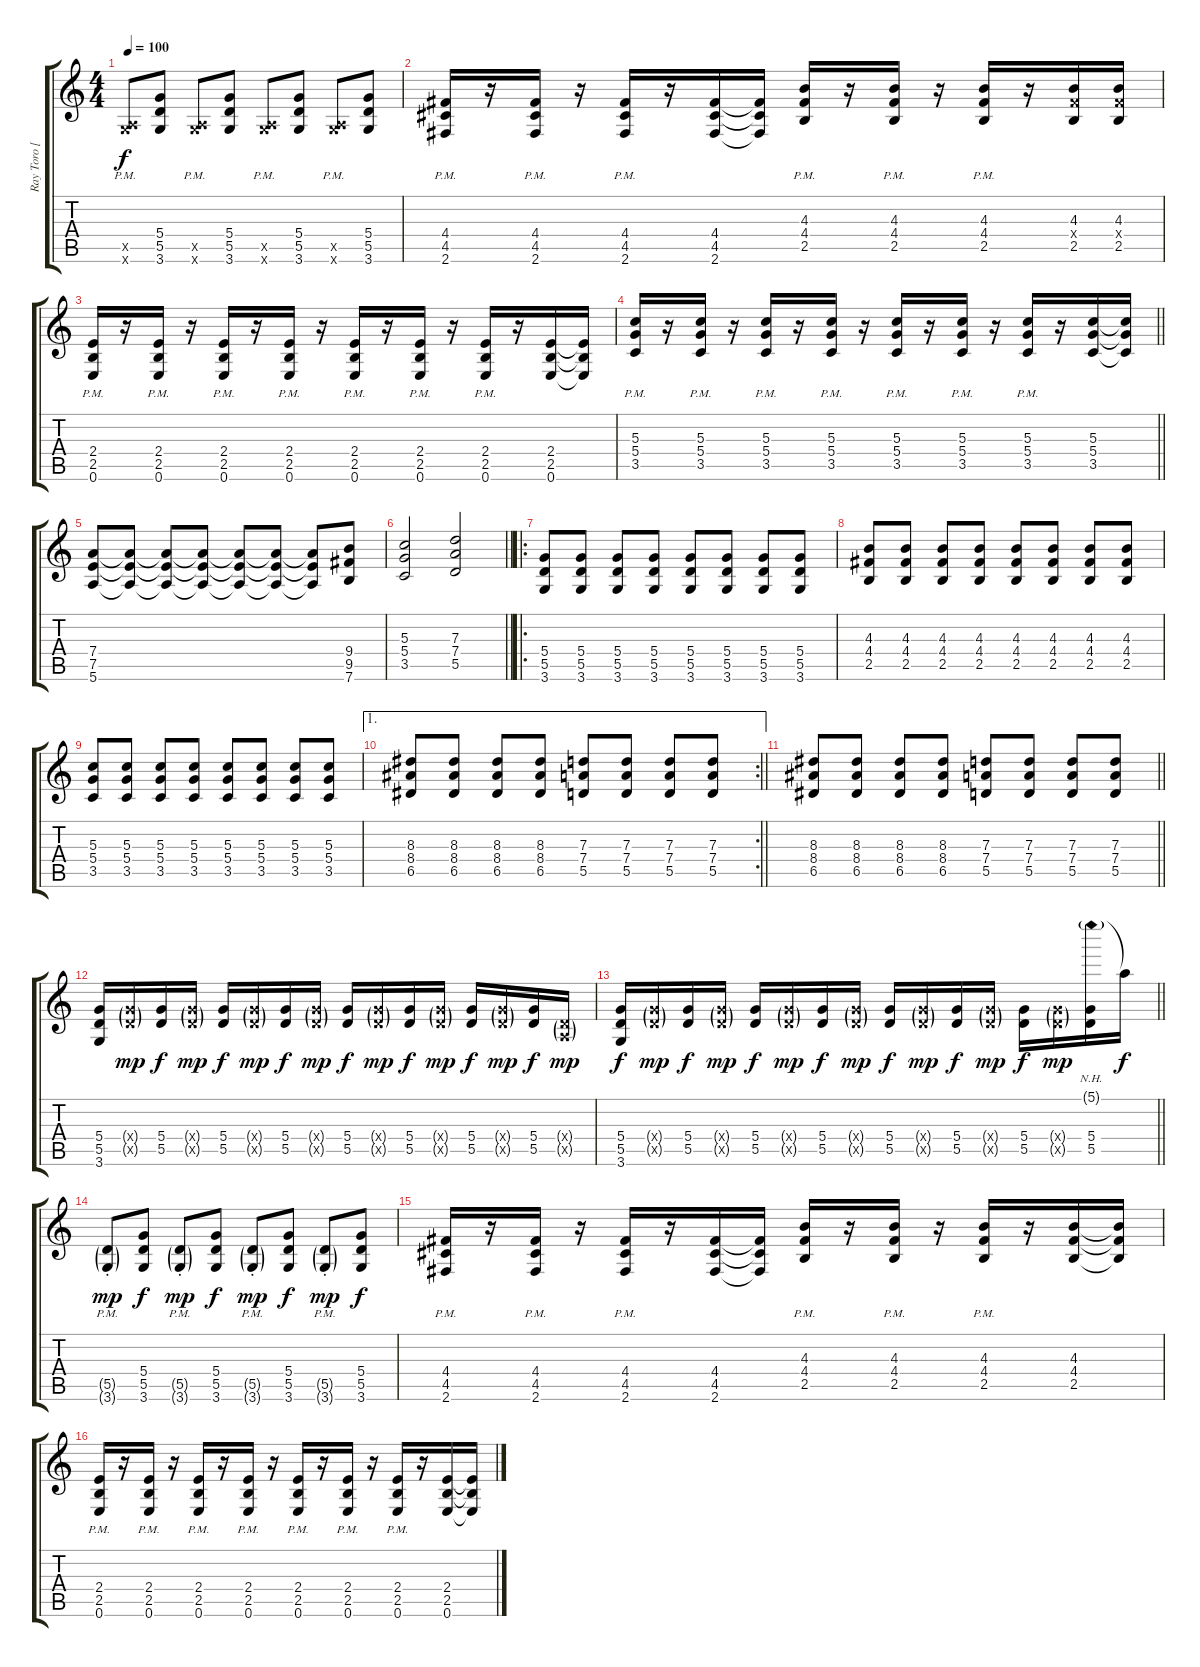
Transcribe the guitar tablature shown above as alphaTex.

\track ("Ray Toro [Lead Guitar]" "Ray Toro [") {instrument overdrivenguitar}
\staff {score tabs}
\tuning (E4 B3 G3 D3 A2 E2) {hide}
\ts (4 4)
\tempo 100
\clef g2
\ks c
(0.5{x} 3.6{pm x}).8{dy f} (5.4 5.5 3.6).8 (0.5{x} 3.6{pm x}).8 (5.4 5.5 3.6).8 (0.5{x} 3.6{pm x}).8 (5.4 5.5 3.6).8 (0.5{x} 3.6{pm x}).8 (5.4 5.5 3.6).8 |
(4.4{pm} 4.5{pm} 2.6{pm}).16 r.16 (4.4{pm} 4.5{pm} 2.6{pm}).16 r.16 (4.4{pm} 4.5{pm} 2.6{pm}).16 r.16 (4.4 4.5 2.6).16 (4.4{t} 4.5{t} 2.6{t}).16 (4.3{pm} 4.4{pm} 2.5{pm}).16 r.16 (4.3{pm} 4.4{pm} 2.5{pm}).16 r.16 (4.3{pm} 4.4{pm} 2.5{pm}).16 r.16 (4.3 4.4{x} 2.5).16 (4.3 4.4{x} 2.5).16 |
(2.4{pm} 2.5{pm} 0.6{pm}).16 r.16 (2.4{pm} 2.5{pm} 0.6{pm}).16 r.16 (2.4{pm} 2.5{pm} 0.6{pm}).16 r.16 (2.4{pm} 2.5{pm} 0.6{pm}).16 r.16 (2.4{pm} 2.5{pm} 0.6{pm}).16 r.16 (2.4{pm} 2.5{pm} 0.6{pm}).16 r.16 (2.4{pm} 2.5{pm} 0.6{pm}).16 r.16 (2.4 2.5 0.6).16 (2.4{t} 2.5{t} 0.6{t}).16 |
\barLineRight lightlight
(5.3 5.4{pm} 3.5{pm}).16 r.16 (5.3{pm} 5.4{pm} 3.5{pm}).16 r.16 (5.3{pm} 5.4{pm} 3.5{pm}).16 r.16 (5.3{pm} 5.4{pm} 3.5{pm}).16 r.16 (5.3{pm} 5.4{pm} 3.5{pm}).16 r.16 (5.3{pm} 5.4{pm} 3.5{pm}).16 r.16 (5.3{pm} 5.4{pm} 3.5{pm}).16 r.16 (5.3 5.4 3.5).16 (5.3{t} 5.4{t} 3.5{t}).16 |
(7.4 7.5 5.6).8 (7.4{t} 7.5{t} 5.6{t}).8 (7.4{t} 7.5{t} 5.6{t}).8 (7.4{t} 7.5{t} 5.6{t}).8 (7.4{t} 7.5{t} 5.6{t}).8 (7.4{t} 7.5{t} 5.6{t}).8 (7.4{t} 7.5{t} 5.6{t}).8 (9.4 9.5 7.6).8 |
\barLineRight lightlight
(5.3 5.4 3.5).2 (7.3 7.4 5.5).2 |
\ro
(5.4 5.5 3.6).8 (5.4 5.5 3.6).8 (5.4 5.5 3.6).8 (5.4 5.5 3.6).8 (5.4 5.5 3.6).8 (5.4 5.5 3.6).8 (5.4 5.5 3.6).8 (5.4 5.5 3.6).8 |
(4.3 4.4 2.5).8 (4.3 4.4 2.5).8 (4.3 4.4 2.5).8 (4.3 4.4 2.5).8 (4.3 4.4 2.5).8 (4.3 4.4 2.5).8 (4.3 4.4 2.5).8 (4.3 4.4 2.5).8 |
(5.3 5.4 3.5).8 (5.3 5.4 3.5).8 (5.3 5.4 3.5).8 (5.3 5.4 3.5).8 (5.3 5.4 3.5).8 (5.3 5.4 3.5).8 (5.3 5.4 3.5).8 (5.3 5.4 3.5).8 |
\ae 1
\rc 2
\barLineRight lightlight
(8.3 8.4 6.5).8 (8.3 8.4 6.5).8 (8.3 8.4 6.5).8 (8.3 8.4 6.5).8 (7.3 7.4 5.5).8 (7.3 7.4 5.5).8 (7.3 7.4 5.5).8 (7.3 7.4 5.5).8 |
\barLineRight lightlight
(8.3 8.4 6.5).8 (8.3 8.4 6.5).8 (8.3 8.4 6.5).8 (8.3 8.4 6.5).8 (7.3 7.4 5.5).8 (7.3 7.4 5.5).8 (7.3 7.4 5.5).8 (7.3 7.4 5.5).8 |
(5.4 5.5 3.6).16 (5.4{g x} 5.5{g x}).16{dy mp} (5.4 5.5).16{dy f} (5.4{g x} 5.5{g x}).16{dy mp} (5.4 5.5).16{dy f} (5.4{g x} 5.5{g x}).16{dy mp} (5.4 5.5).16{dy f} (5.4{g x} 5.5{g x}).16{dy mp} (5.4 5.5).16{dy f} (5.4{g x} 5.5{g x}).16{dy mp} (5.4 5.5).16{dy f} (5.4{g x} 5.5{g x}).16{dy mp} (5.4 5.5).16{dy f} (5.4{g x} 5.5{g x}).16{dy mp} (5.4 5.5).16{dy f} (0.4{g x} 0.5{g x}).16{dy mp} |
\barLineRight lightlight
(5.4 5.5 3.6).16{dy f} (5.4{g x} 5.5{g x}).16{dy mp} (5.4 5.5).16{dy f} (5.4{g x} 5.5{g x}).16{dy mp} (5.4 5.5).16{dy f} (5.4{g x} 5.5{g x}).16{dy mp} (5.4 5.5).16{dy f} (5.4{g x} 5.5{g x}).16{dy mp} (5.4 5.5).16{dy f} (5.4{g x} 5.5{g x}).16{dy mp} (5.4 5.5).16{dy f} (5.4{g x} 5.5{g x}).16{dy mp} (5.4 5.5).16{dy f} (5.4{g x} 5.5{g x}).16{dy mp} (5.1{nh g} 5.4 5.5).16 5.1{t}.16{dy f} |
(5.5{g pm st} 3.6{g pm st}).8{dy mp} (5.4 5.5 3.6).8{dy f} (5.5{g pm} 3.6{g pm st}).8{dy mp} (5.4 5.5 3.6).8{dy f} (5.5{g pm st} 3.6{g pm st}).8{dy mp} (5.4 5.5 3.6).8{dy f} (5.5{g pm st} 3.6{g pm st}).8{dy mp} (5.4 5.5 3.6).8{dy f} |
(4.4{pm} 4.5{pm} 2.6{pm}).16 r.16 (4.4{pm} 4.5{pm} 2.6{pm}).16 r.16 (4.4{pm} 4.5{pm} 2.6{pm}).16 r.16 (4.4 4.5 2.6).16 (4.4{t} 4.5{t} 2.6{t}).16 (4.3{pm} 4.4{pm} 2.5{pm}).16 r.16 (4.3{pm} 4.4{pm} 2.5{pm}).16 r.16 (4.3{pm} 4.4{pm} 2.5{pm}).16 r.16 (4.3 4.4 2.5).16 (4.3{t} 4.4{t} 2.5{t}).16 |
(2.4{pm} 2.5{pm} 0.6{pm}).16 r.16 (2.4{pm} 2.5{pm} 0.6{pm}).16 r.16 (2.4{pm} 2.5{pm} 0.6{pm}).16 r.16 (2.4{pm} 2.5{pm} 0.6{pm}).16 r.16 (2.4{pm} 2.5{pm} 0.6{pm}).16 r.16 (2.4{pm} 2.5{pm} 0.6{pm}).16 r.16 (2.4{pm} 2.5{pm} 0.6{pm}).16 r.16 (2.4 2.5 0.6).16 (2.4{t} 2.5{t} 0.6{t}).16
